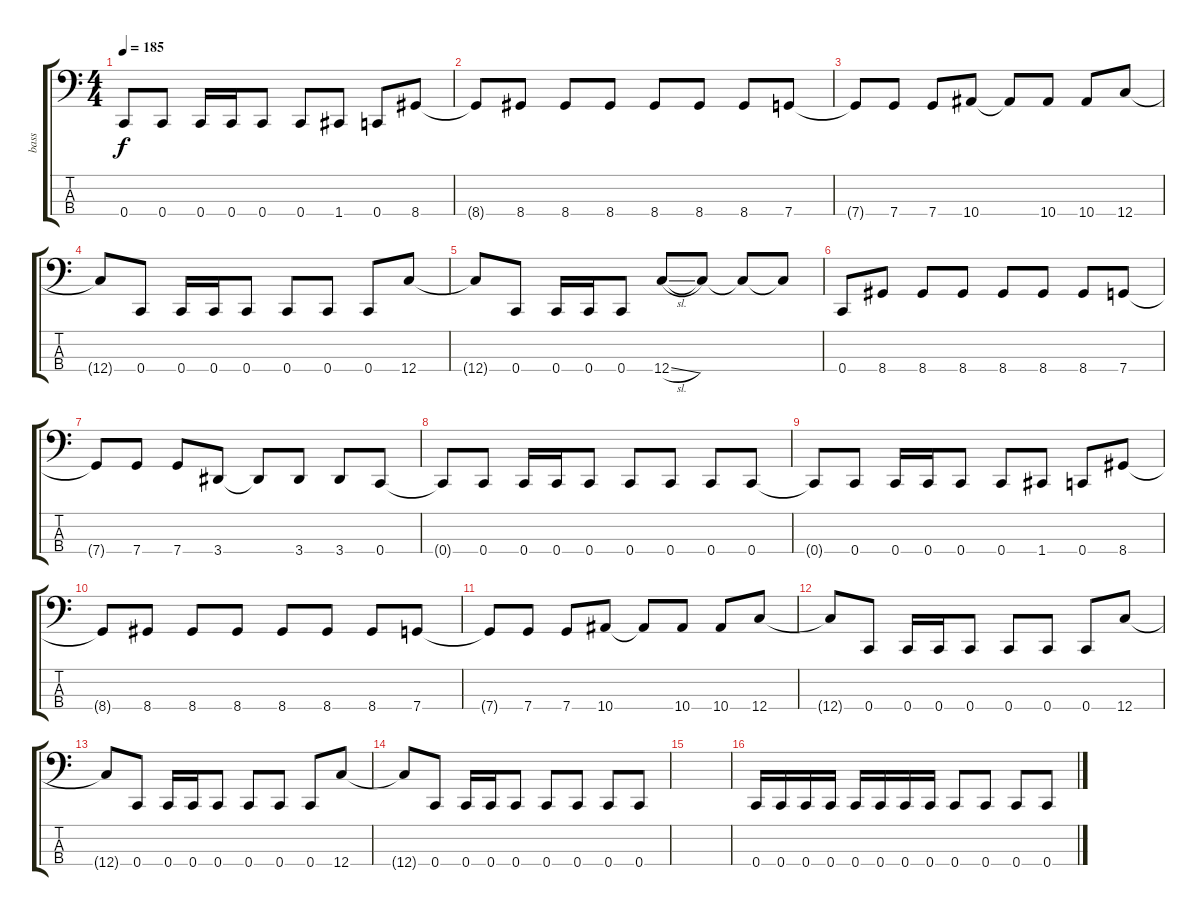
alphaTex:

\track ("bass" "bass") {instrument electricbasspick}
\staff {score tabs}
\tuning (F2 C2 G1 C1) {hide}
\ts (4 4)
\tempo 185
\clef f4
\ks c
0.4{t}.8{dy f} 0.4.8 0.4.16 0.4.16 0.4.8 0.4.8 1.4.8 0.4.8 8.4.8 |
8.4{t}.8 8.4.8 8.4.8 8.4.8 8.4.8 8.4.8 8.4.8 7.4.8 |
7.4{t}.8 7.4.8 7.4.8 10.4.8 10.4{t}.8 10.4.8 10.4.8 12.4.8 |
12.4{t}.8 0.4.8 0.4.16 0.4.16 0.4.8 0.4.8 0.4.8 0.4.8 12.4.8 |
12.4{t}.8 0.4.8 0.4.16 0.4.16 0.4.8 12.4{sl}.8 12.4{t}.8 12.4{t}.8 12.4{t}.8 |
0.4.8 8.4.8 8.4.8 8.4.8 8.4.8 8.4.8 8.4.8 7.4.8 |
7.4{t}.8 7.4.8 7.4.8 3.4.8 3.4{t}.8 3.4.8 3.4.8 0.4.8 |
0.4{t}.8 0.4.8 0.4.16 0.4.16 0.4.8 0.4.8 0.4.8 0.4.8 0.4.8 |
0.4{t}.8 0.4.8 0.4.16 0.4.16 0.4.8 0.4.8 1.4.8 0.4.8 8.4.8 |
8.4{t}.8 8.4.8 8.4.8 8.4.8 8.4.8 8.4.8 8.4.8 7.4.8 |
7.4{t}.8 7.4.8 7.4.8 10.4.8 10.4{t}.8 10.4.8 10.4.8 12.4.8 |
12.4{t}.8 0.4.8 0.4.16 0.4.16 0.4.8 0.4.8 0.4.8 0.4.8 12.4.8 |
12.4{t}.8 0.4.8 0.4.16 0.4.16 0.4.8 0.4.8 0.4.8 0.4.8 12.4.8 |
12.4{t}.8 0.4.8 0.4.16 0.4.16 0.4.8 0.4.8 0.4.8 0.4.8 0.4.8 |
|
0.4.16 0.4.16 0.4.16 0.4.16 0.4.16 0.4.16 0.4.16 0.4.16 0.4.8 0.4.8 0.4.8 0.4.8
